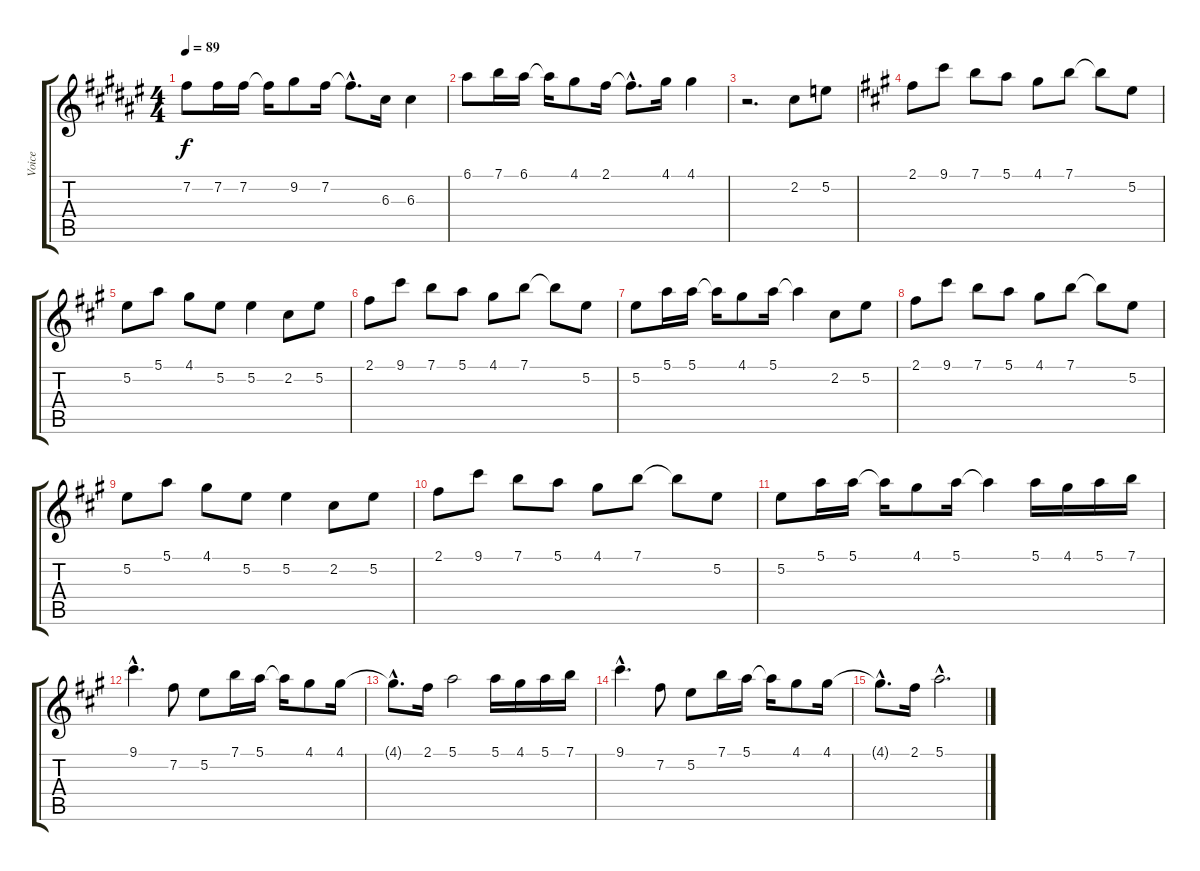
\track ("Voice" "Voice") {instrument ocarina}
\staff {score tabs}
\tuning (E5 B4 G4 D4 A4 E4) {hide}
\ts (4 4)
\tempo 89
\clef g2
\ks f#
7.2.8{dy f} 7.2.16 7.2.16 7.2{t}.16 9.2.8 7.2.16 7.2{hac t}.8{d} 6.3.16 6.3.4 |
6.1.8 7.1.16 6.1.16 6.1{t}.16 4.1.8 2.1.16 2.1{hac t}.8{d} 4.1.16 4.1.4 |
r.2{d} 2.2.8 5.2.8 |
\ks f#minor
2.1.8 9.1.8 7.1.8 5.1.8 4.1.8 7.1.8 7.1{t}.8 5.2.8 |
5.2.8 5.1.8 4.1.8 5.2.8 5.2.4 2.2.8 5.2.8 |
2.1.8 9.1.8 7.1.8 5.1.8 4.1.8 7.1.8 7.1{t}.8 5.2.8 |
5.2.8 5.1.16 5.1.16 5.1{t}.16 4.1.8 5.1.16 5.1{t}.4 2.2.8 5.2.8 |
2.1.8 9.1.8 7.1.8 5.1.8 4.1.8 7.1.8 7.1{t}.8 5.2.8 |
5.2.8 5.1.8 4.1.8 5.2.8 5.2.4 2.2.8 5.2.8 |
2.1.8 9.1.8 7.1.8 5.1.8 4.1.8 7.1.8 7.1{t}.8 5.2.8 |
5.2.8 5.1.16 5.1.16 5.1{t}.16 4.1.8 5.1.16 5.1{t}.4 5.1.16 4.1.16 5.1.16 7.1.16 |
9.1{hac}.4{d} 7.2.8 5.2.8 7.1.16 5.1.16 5.1{t}.16 4.1.8 4.1.16 |
4.1{hac t}.8{d} 2.1.16 5.1.2 5.1.16 4.1.16 5.1.16 7.1.16 |
9.1{hac}.4{d} 7.2.8 5.2.8 7.1.16 5.1.16 5.1{t}.16 4.1.8 4.1.16 |
4.1{hac t}.8{d} 2.1.16 5.1{hac}.2{d}
